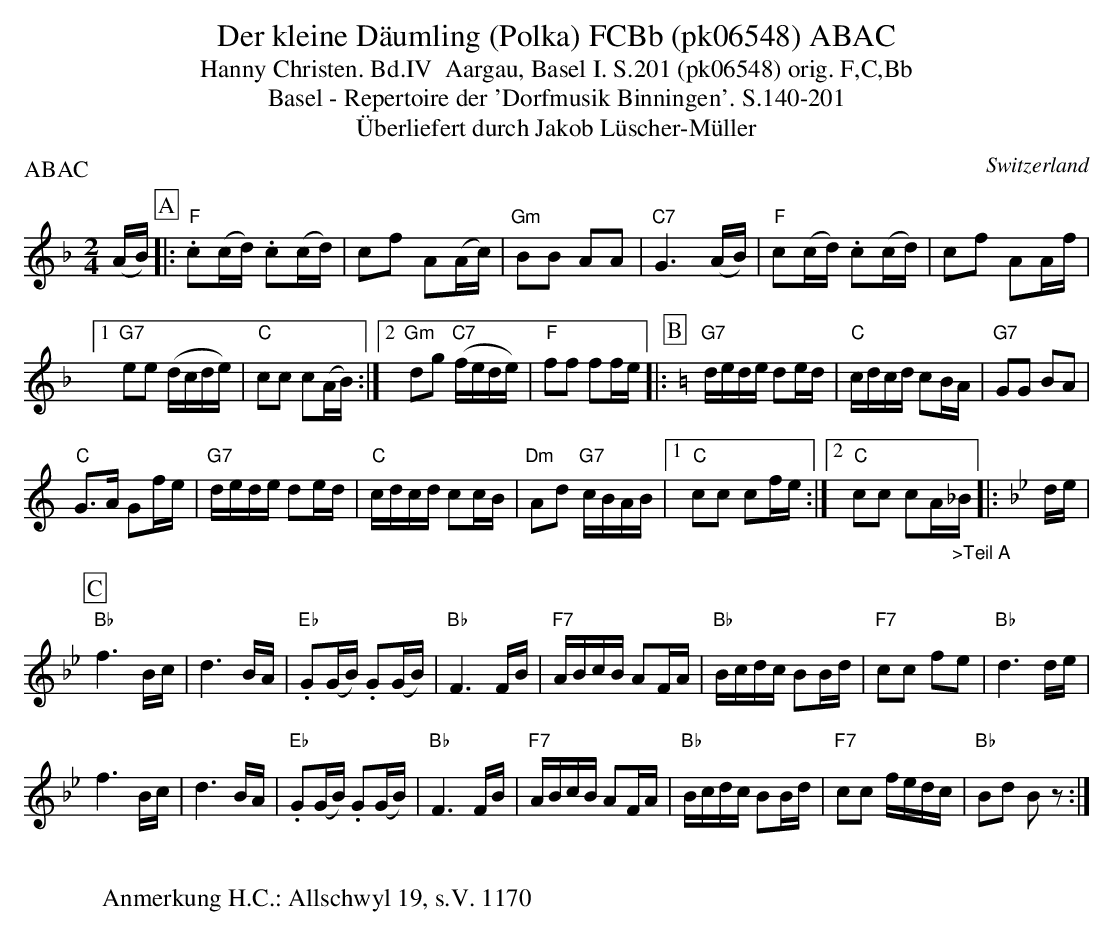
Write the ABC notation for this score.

X:1
T:Der kleine Däumling (Polka) FCBb (pk06548) ABAC
T:Hanny Christen. Bd.IV  Aargau, Basel I. S.201 (pk06548) orig. F,C,Bb
T: Basel - Repertoire der 'Dorfmusik Binningen'. S.140-201
T:Überliefert durch Jakob Lüscher-Müller
P:ABAC
M:2/4
L:1/16
O:Switzerland
K:F major
(AB) [P:A] |: "F".c2(cd) .c2(cd) | c2f2 A2(Ac) | "Gm"B2B2 A2A2 | "C7"G6(AB) | "F"c2(cd) .c2(cd) | c2f2 A2Af |1
"G7"e2e2 (dcde) | "C"c2c2  c2(AB) :|2 "Gm"d2g2 ("C7"fede) | "F"f2f2 f2fe |: [P:B] [K:C] "G7"dede d2ed | "C"cdcd c2BA | "G7"G2G2 B2A2 |
"C"G3A  G2fe | "G7"dede d2ed | "C"cdcd c2cB | "Dm"A2d2 "G7"cBAB |1 "C"c2c2 c2fe :|2 "C"c2c2 c2A"_>Teil A"_B |:  [K:Bb] de |
[P:C] "Bb"f6Bc | d6BA | "Eb".G2(GB) .G2(GB) | "Bb"F6 FB | "F7"ABcB A2FA | "Bb"Bcdc B2Bd | "F7"c2c2 f2e2 | "Bb"d6de |
f6Bc | d6BA | "Eb".G2(GB) .G2(GB) | "Bb"F6 FB | "F7"ABcB A2FA | "Bb"Bcdc B2Bd | "F7"c2c2 fedc | "Bb"B2d2 B2z2 :|
W:
W:Anmerkung H.C.: Allschwyl 19, s.V. 1170
